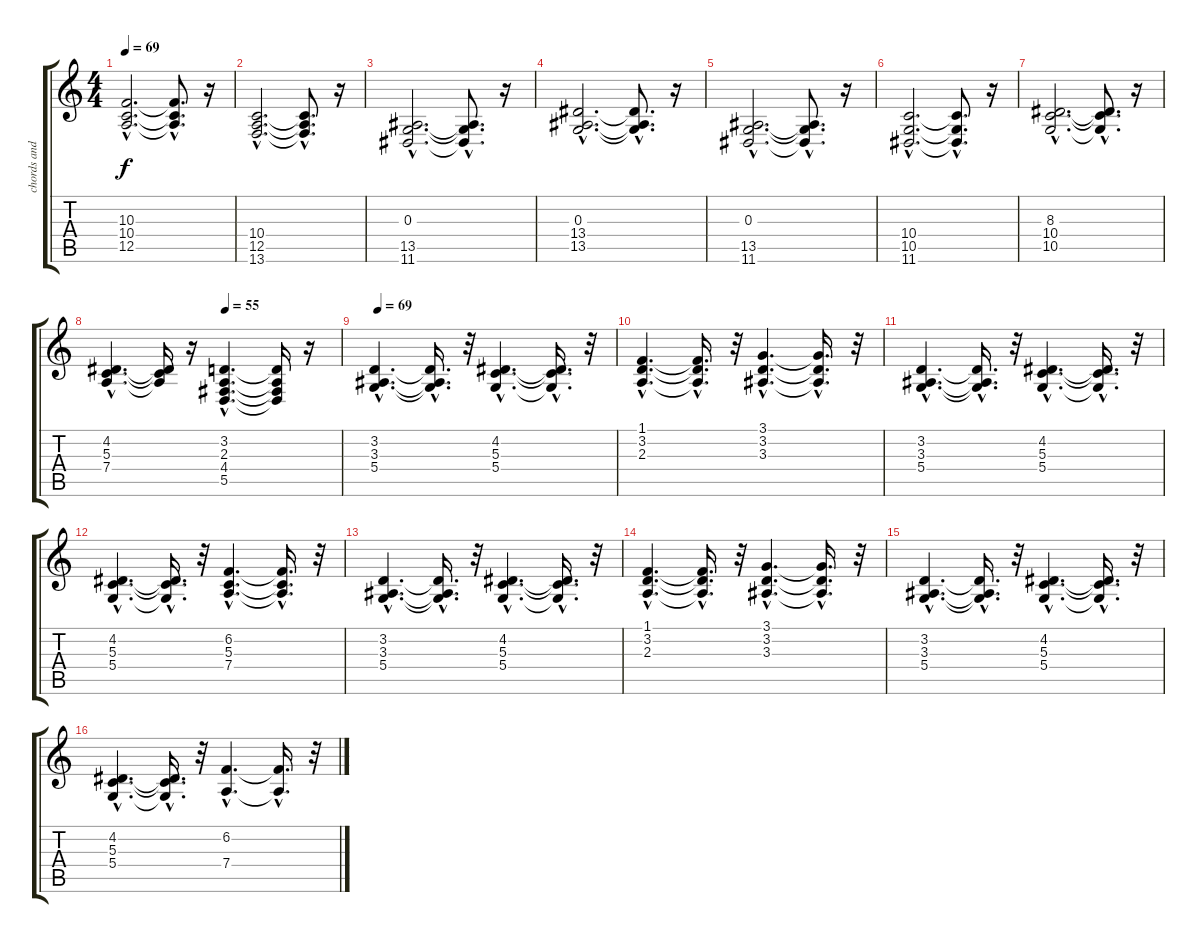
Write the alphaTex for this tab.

\track ("chords and .." "chords and") {instrument electricpiano1}
\staff {score tabs}
\tuning (E4 B3 G3 D3 A2 E2) {hide}
\ts (4 4)
\tempo 69
\clef g2
\ks c
(10.3{hac} 10.4{hac} 12.5{hac}).2{d dy f} (10.3{hac t} 10.4{hac t} 12.5{hac t}).8{d} r.16 |
(10.4{hac} 12.5{hac} 13.6{hac}).2{d} (10.4{hac t} 12.5{hac t} 13.6{hac t}).8{d} r.16 |
(0.3{hac} 13.5{hac} 11.6{hac}).2{d} (0.3{hac t} 13.5{hac t} 11.6{hac t}).8{d} r.16 |
(0.3{hac} 13.4{hac} 13.5{hac}).2{d} (0.3{hac t} 13.4{hac t} 13.5{hac t}).8{d} r.16 |
(0.3{hac} 13.5{hac} 11.6{hac}).2{d} (0.3{hac t} 13.5{hac t} 11.6{hac t}).8{d} r.16 |
(10.4{hac} 10.5{hac} 11.6{hac}).2{d} (10.4{hac t} 10.5{hac t} 11.6{hac t}).8{d} r.16 |
(8.3{hac} 10.4{hac} 10.5{hac}).2{d} (8.3{hac t} 10.4{hac t} 10.5{hac t}).8{d} r.16 |
\tempo (55 0.5)
(4.2{hac} 5.3{hac} 7.4{hac}).4{d} (4.2{t} 5.3{t} 7.4{t}).16 r.16 (3.2{hac} 2.3{hac} 4.4{hac} 5.5{hac}).4{d} (3.2{t} 2.3{t} 4.4{t} 5.5{t}).16 r.16 |
\tempo 69
(3.2{hac} 3.3{hac} 5.4{hac}).4{d} (3.2{hac t} 3.3{hac t} 5.4{hac t}).16{d} r.32 (4.2{hac} 5.3{hac} 5.4{hac}).4{d instrument acousticgrandpiano} (4.2{hac t} 5.3{hac t} 5.4{hac t}).16{d} r.32 |
(1.1{hac} 3.2{hac} 2.3{hac}).4{d} (1.1{hac t} 3.2{hac t} 2.3{hac t}).16{d} r.32 (3.1{hac} 3.2{hac} 3.3{hac}).4{d} (3.1{hac t} 3.2{hac t} 3.3{hac t}).16{d} r.32 |
(3.2{hac} 3.3{hac} 5.4{hac}).4{d} (3.2{hac t} 3.3{hac t} 5.4{hac t}).16{d} r.32 (4.2{hac} 5.3{hac} 5.4{hac}).4{d} (4.2{hac t} 5.3{hac t} 5.4{hac t}).16{d} r.32 |
(4.2{hac} 5.3{hac} 5.4{hac}).4{d} (4.2{hac t} 5.3{hac t} 5.4{hac t}).16{d} r.32 (6.2{hac} 5.3{hac} 7.4{hac}).4{d} (6.2{hac t} 5.3{hac t} 7.4{hac t}).16{d} r.32 |
(3.2{hac} 3.3{hac} 5.4{hac}).4{d} (3.2{hac t} 3.3{hac t} 5.4{hac t}).16{d} r.32 (4.2{hac} 5.3{hac} 5.4{hac}).4{d} (4.2{hac t} 5.3{hac t} 5.4{hac t}).16{d} r.32 |
(1.1{hac} 3.2{hac} 2.3{hac}).4{d} (1.1{hac t} 3.2{hac t} 2.3{hac t}).16{d} r.32 (3.1{hac} 3.2{hac} 3.3{hac}).4{d} (3.1{hac t} 3.2{hac t} 3.3{hac t}).16{d} r.32 |
(3.2{hac} 3.3{hac} 5.4{hac}).4{d} (3.2{hac t} 3.3{hac t} 5.4{hac t}).16{d} r.32 (4.2{hac} 5.3{hac} 5.4{hac}).4{d} (4.2{hac t} 5.3{hac t} 5.4{hac t}).16{d} r.32 |
(4.2{hac} 5.3{hac} 5.4{hac}).4{d} (4.2{hac t} 5.3{hac t} 5.4{hac t}).16{d} r.32 (6.2{hac} 7.4{hac}).4{d} (6.2{hac t} 7.4{hac t}).16{d} r.32
